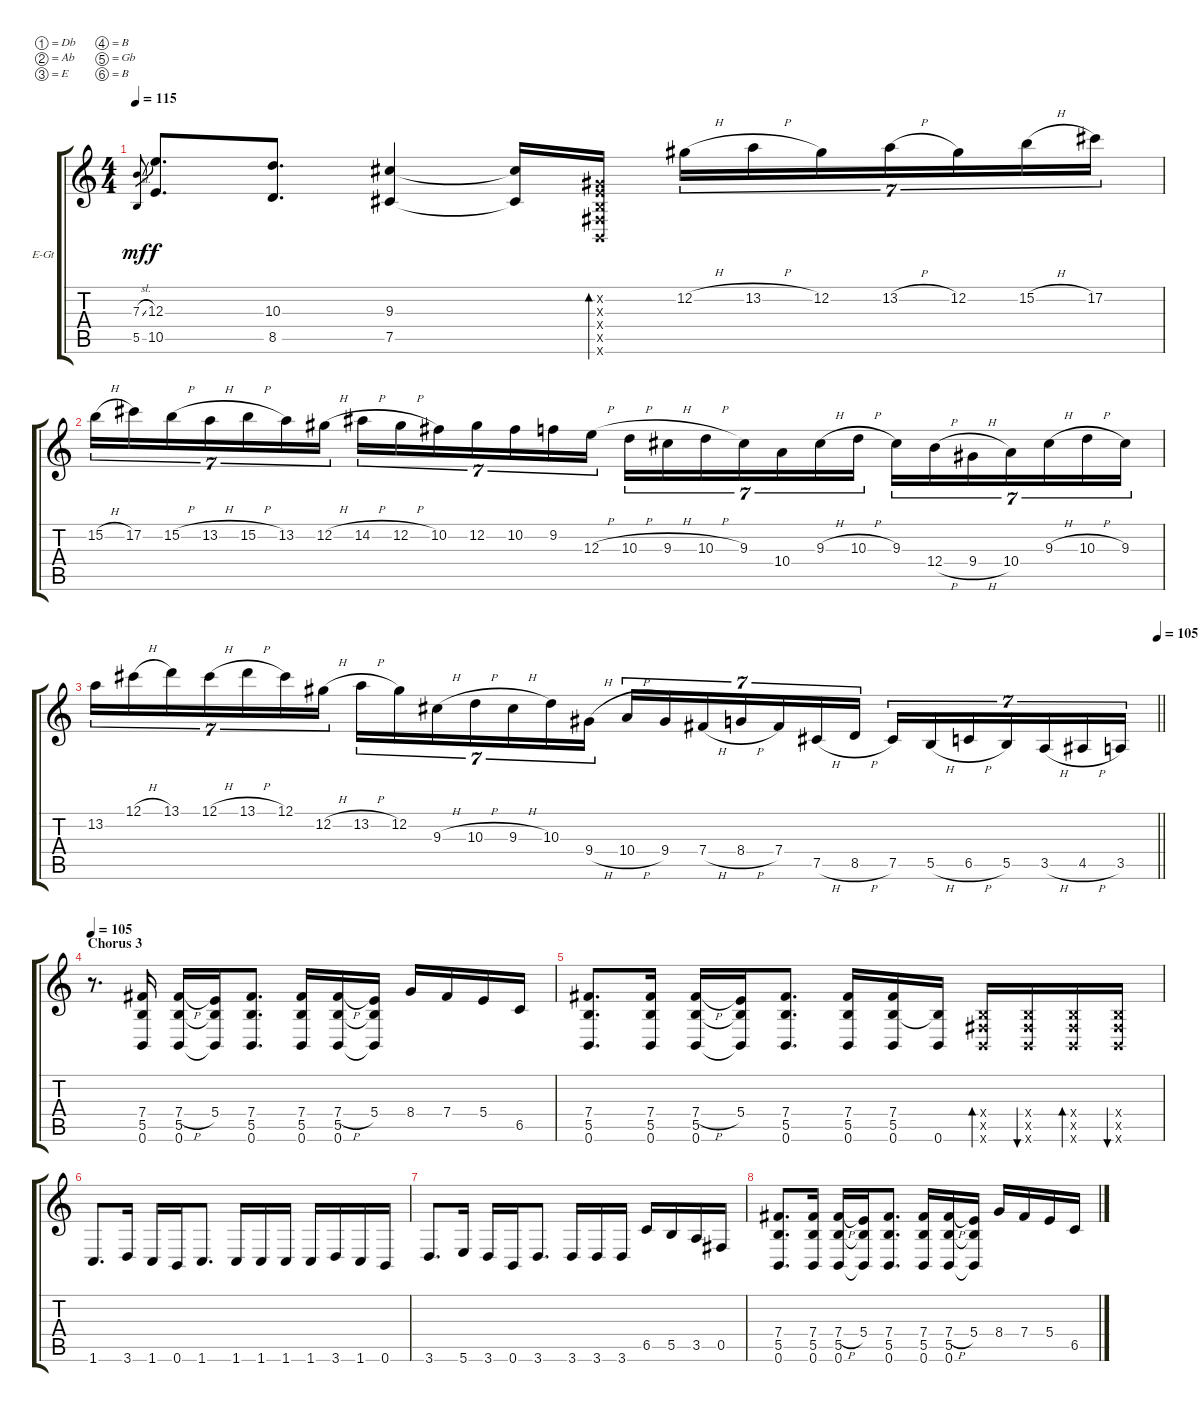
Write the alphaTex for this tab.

\bracketExtendMode groupsimilarinstruments
\firstSystemTrackNameOrientation horizontal
\otherSystemsTrackNameOrientation horizontal
\track ("Mick Thomson (Guitar Lead)" "E-Gt") {instrument distortionguitar}
\staff {score tabs}
\tuning (Db4 Ab3 E3 B2 Gb2 B1)
\ts (4 4)
\tempo 115
\clef g2
\ks c
(7.3{sl} 5.5).8{gr dy mf} (12.3 10.5).8{d dy f} (10.3 8.5).8{d} (9.3 7.5).4 (9.3{t} 7.5{t}).16 (0.2{x} 0.3{x} 0.4{x} 0.5{x} 0.6{x}).16{bd 240} 12.2{h}.16{tu (7 4)} 13.2{h}.16{tu (7 4)} 12.2.16{tu (7 4)} 13.2{h}.16{tu (7 4)} 12.2.16{tu (7 4)} 15.2{h}.16{tu (7 4)} 17.2.16{tu (7 4)} |
15.2{h}.16{tu (7 4)} 17.2.16{tu (7 4)} 15.2{h}.16{tu (7 4)} 13.2{h}.16{tu (7 4)} 15.2{h}.16{tu (7 4)} 13.2.16{tu (7 4)} 12.2{h}.16{tu (7 4)} 14.2{h}.16{tu (7 4)} 12.2{h}.16{tu (7 4)} 10.2.16{tu (7 4)} 12.2.16{tu (7 4)} 10.2.16{tu (7 4)} 9.2.16{tu (7 4)} 12.3{h}.16{tu (7 4)} 10.3{h}.16{tu (7 4)} 9.3{h}.16{tu (7 4)} 10.3{h}.16{tu (7 4)} 9.3.16{tu (7 4)} 10.4.16{tu (7 4)} 9.3{h}.16{tu (7 4)} 10.3{h}.16{tu (7 4)} 9.3.16{tu (7 4)} 12.4{h}.16{tu (7 4)} 9.4{h}.16{tu (7 4)} 10.4.16{tu (7 4)} 9.3{h}.16{tu (7 4)} 10.3{h}.16{tu (7 4)} 9.3.16{tu (7 4)} |
\tempo (105 1)
\barLineRight lightlight
13.2.16{tu (7 4)} 12.1{h}.16{tu (7 4)} 13.1.16{tu (7 4)} 12.1{h}.16{tu (7 4)} 13.1{h}.16{tu (7 4)} 12.1.16{tu (7 4)} 12.2{h}.16{tu (7 4)} 13.2{h}.16{tu (7 4)} 12.2.16{tu (7 4)} 9.3{h}.16{tu (7 4)} 10.3{h}.16{tu (7 4)} 9.3{h}.16{tu (7 4)} 10.3.16{tu (7 4)} 9.4{h}.16{tu (7 4)} 10.4{h}.16{tu (7 4)} 9.4.16{tu (7 4)} 7.4{h}.16{tu (7 4)} 8.4{h}.16{tu (7 4)} 7.4.16{tu (7 4)} 7.5{h}.16{tu (7 4)} 8.5{h}.16{tu (7 4)} 7.5.16{tu (7 4)} 5.5{h}.16{tu (7 4)} 6.5{h}.16{tu (7 4)} 5.5.16{tu (7 4)} 3.5{h}.16{tu (7 4)} 4.5{h}.16{tu (7 4)} 3.5.16{tu (7 4)} |
\section ("" "Chorus 3")
\tempo 105
r.8{d} (7.4 5.5 0.6).16 (7.4{h} 5.5 0.6).16 (5.4 5.5{t} 0.6{t}).16 (7.4 5.5 0.6).8{d} (7.4 5.5 0.6).16 (7.4{h} 5.5 0.6).16 (5.4 5.5{t} 0.6{t}).16 8.4.16 7.4.16 5.4.16 6.5.16 |
(7.4 5.5 0.6).8{d} (7.4 5.5 0.6).16 (7.4{h} 5.5 0.6).16 (5.4 5.5{t} 0.6{t}).16 (7.4 5.5 0.6).8{d} (7.4 5.5 0.6).16 (7.4 5.5 0.6).16 (5.5{t} 0.6).16 (0.4{x} 0.5{x} 0.6{x}).16{bd 120} (0.4{x} 0.5{x} 0.6{x}).16{bu 120} (0.4{x} 0.5{x} 0.6{x}).16{bd 120} (0.4{x} 0.5{x} 0.6{x}).16{bu 120} |
1.6.8{d} 3.6.16 1.6.16 0.6.16 1.6.8{d} 1.6.16 1.6.16 1.6.16 1.6.16 3.6.16 1.6.16 0.6.16 |
3.6.8{d} 5.6.16 3.6.16 0.6.16 3.6.8{d} 3.6.16 3.6.16 3.6.16 6.5.16 5.5.16 3.5.16 0.5.16 |
(7.4 5.5 0.6).8{d} (7.4 5.5 0.6).16 (7.4{h} 5.5 0.6).16 (5.4 5.5{t} 0.6{t}).16 (7.4 5.5 0.6).8{d} (7.4 5.5 0.6).16 (7.4{h} 5.5 0.6).16 (5.4 5.5{t} 0.6{t}).16 8.4.16 7.4.16 5.4.16 6.5.16
